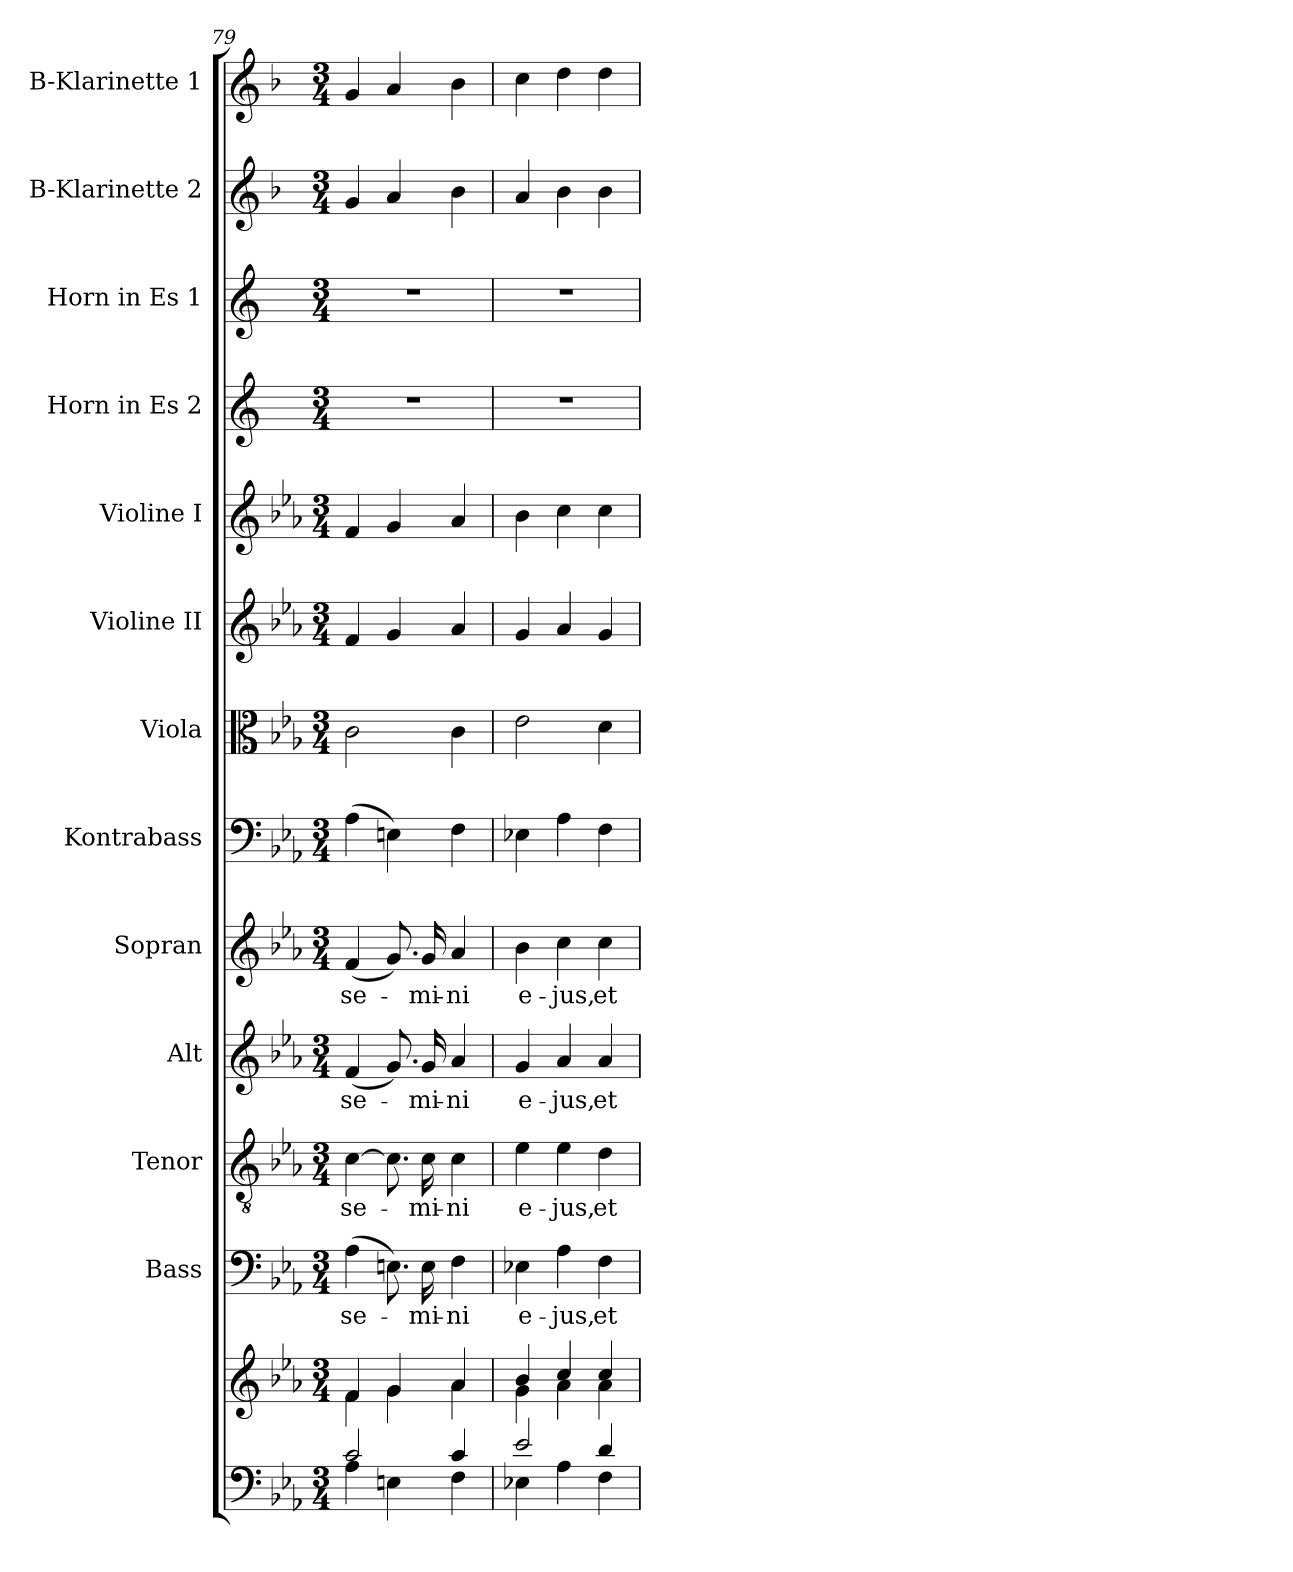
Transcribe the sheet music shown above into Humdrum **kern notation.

**kern	**kern	**kern	**text	**kern	**text	**kern	**text	**kern	**text	**kern	**kern	**kern	**kern	**kern	**kern	**kern	**kern
*part13	*part13	*part12	*part12	*part11	*part11	*part10	*part10	*part9	*part9	*part8	*part7	*part6	*part5	*part4	*part3	*part2	*part1
*staff14	*staff13	*staff12	*staff12	*staff11	*staff11	*staff10	*staff10	*staff9	*staff9	*staff8	*staff7	*staff6	*staff5	*staff4	*staff3	*staff2	*staff1
*	*	*I"Bass	*	*I"Tenor	*	*I"Alt	*	*I"Sopran	*	*I"Kontrabass	*I"Viola	*I"Violine II	*I"Violine I	*I"Horn in Es 2	*I"Horn in Es 1	*I"B-Klarinette 2	*I"B-Klarinette 1
*	*	*I'B.	*	*I'T.	*	*I'A.	*	*I'S.	*	*I'Kb.	*I'Vla.	*I'Vl. II	*I'Vl. I	*	*	*I'B Kl. 2	*I'B Kl. 1
*clefF4	*clefG2	*clefF4	*	*clefGv2	*	*clefG2	*	*clefG2	*	*clefF4	*clefC3	*clefG2	*clefG2	*clefG2	*clefG2	*clefG2	*clefG2
*	*	*	*	*	*	*	*	*	*	*ITrd7c12	*	*	*	*ITrd5c9	*ITrd5c9	*ITrd1c2	*ITrd1c2
*k[b-e-a-]	*k[b-e-a-]	*k[b-e-a-]	*	*k[b-e-a-]	*	*k[b-e-a-]	*	*k[b-e-a-]	*	*k[b-e-a-]	*k[b-e-a-]	*k[b-e-a-]	*k[b-e-a-]	*k[b-e-a-]	*k[b-e-a-]	*k[b-e-a-]	*k[b-e-a-]
*E-:	*E-:	*E-:	*	*E-:	*	*E-:	*	*E-:	*	*E-:	*E-:	*E-:	*E-:	*E-:	*E-:	*E-:	*E-:
*M3/4	*M3/4	*M3/4	*	*M3/4	*	*M3/4	*	*M3/4	*	*M3/4	*M3/4	*M3/4	*M3/4	*M3/4	*M3/4	*M3/4	*M3/4
=79	=79	=79	=79	=79	=79	=79	=79	=79	=79	=79	=79	=79	=79	=79	=79	=79	=79
*^	*^	*	*	*	*	*	*	*	*	*	*	*	*	*	*	*	*
!	!	!	!	!	!LO:LY:b	!	!LO:LY:b	!	!LO:LY:b	!	!LO:LY:b	!	!	!	!	!	!	!	!
2c/	4A-\	4f/	4f\	(>4A-\	se-	[4c\	se-	(<4f/	se-	(<4f/	se-	(>4AA-\	2c\	4f/	4f/	2.r	2.r	4f/	4f/
.	4En\	4g/	4g\	8.En\)	.	8.c\]	.	8.g/)	.	8.g/)	.	4EEn\)	.	4g/	4g/	.	.	4g/	4g/
!	!	!	!	!	!LO:LY:b	!	!LO:LY:b	!	!LO:LY:b	!	!LO:LY:b	!	!	!	!	!	!	!	!
.	.	.	.	16E\	-mi-	16c\	-mi-	16g/	-mi-	16g/	-mi-	.	.	.	.	.	.	.	.
!	!	!	!	!	!LO:LY:b	!	!LO:LY:b	!	!LO:LY:b	!	!LO:LY:b	!	!	!	!	!	!	!	!
4c/	4F\	4a-/	4a-\	4F\	-ni	4c\	-ni	4a-/	-ni	4a-/	-ni	4FF\	4c\	4a-/	4a-/	.	.	4a-\	4a-\
=80	=80	=80	=80	=80	=80	=80	=80	=80	=80	=80	=80	=80	=80	=80	=80	=80	=80	=80	=80
!	!	!	!	!	!LO:LY:b	!	!LO:LY:b	!	!LO:LY:b	!	!LO:LY:b	!	!	!	!	!	!	!	!
2e-/	4E-X\	4b-/	4g\	4E-X\	e-	4e-\	e-	4g/	e-	4b-\	e-	4EE-X\	2e-\	4g/	4b-\	2.r	2.r	4g/	4b-\
!	!	!	!	!	!LO:LY:b	!	!LO:LY:b	!	!LO:LY:b	!	!LO:LY:b	!	!	!	!	!	!	!	!
.	4A-\	4cc/	4a-\	4A-\	-jus,	4e-\	-jus,	4a-/	-jus,	4cc\	-jus,	4AA-\	.	4a-/	4cc\	.	.	4a-\	4cc\
!	!	!	!	!	!LO:LY:b	!	!LO:LY:b	!	!LO:LY:b	!	!LO:LY:b	!	!	!	!	!	!	!	!
4d/	4F\	4cc/	4a-\	4F\	et	4d\	et	4a-/	et	4cc\	et	4FF\	4d\	4g/	4cc\	.	.	4a-\	4cc\
*v	*v	*	*	*	*	*	*	*	*	*	*	*	*	*	*	*	*	*	*
*	*v	*v	*	*	*	*	*	*	*	*	*	*	*	*	*	*	*	*
=	=	=	=	=	=	=	=	=	=	=	=	=	=	=	=	=	=
*-	*-	*-	*-	*-	*-	*-	*-	*-	*-	*-	*-	*-	*-	*-	*-	*-	*-
